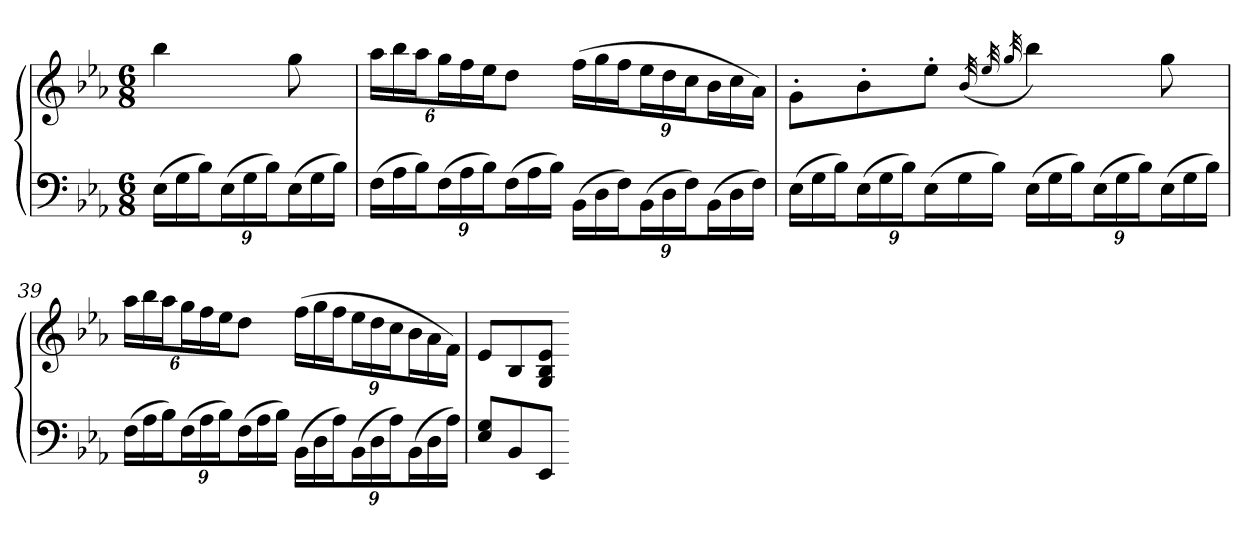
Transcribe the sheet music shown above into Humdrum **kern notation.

**kern	**kern
*part1	*part1
*staff2	*staff1
*clefF4	*clefG2
*k[b-e-a-]	*k[b-e-a-]
*E-:	*E-:
*M6/8	*M6/8
=	=
(24E-LL	4bb-
24G	.
24B-J)	.
(24E-L	.
24G	.
24B-J)	.
(24E-L	8gg
24G	.
24B-JJ)	.
=37	=37
(24FLL	24aa-LL
24A-	24bb-
24B-J)	24aa-J
(24FL	24ggL
24A-	24ff
24B-J)	24ee-J
(24FL	8ddJ
24A-	.
24B-JJ)	.
(24BB-LL	(24ffLL
24D	24gg
24FJ)	24ffJ
(24BB-L	24ee-L
24D	24dd
24FJ)	24ccJ
(24BB-L	24b-L
24D	24cc
24FJJ)	24a-JJ)
=38	=38
(24E-LL	8g'L
24G	.
24B-J)	.
(24E-L	8b-'
24G	.
24B-J)	.
(24E-L	8ee-'J
24G	.
24B-JJ)	.
.	(32qb-
.	32qee-
.	32qgg
(24E-LL	4bb-)
24G	.
24B-J)	.
(24E-L	.
24G	.
24B-J)	.
(24E-L	8gg
24G	.
24B-JJ)	.
=39	=39
(24FLL	24aa-LL
24A-	24bb-
24B-J)	24aa-J
(24FL	24ggL
24A-	24ff
24B-J)	24ee-J
(24FL	8ddJ
24A-	.
24B-JJ)	.
(24BB-LL	(24ffLL
24D	24gg
24A-J)	24ffJ
(24BB-L	24ee-L
24D	24dd
24A-J)	24ccJ
(24BB-L	24b-L
24D	24a-
24A-JJ)	24fJJ)
=40	=40
8E- 8GL	8e-L
8BB-	8B-
8EE-J	8G 8B- 8e-J
=-	=-
*-	*-
